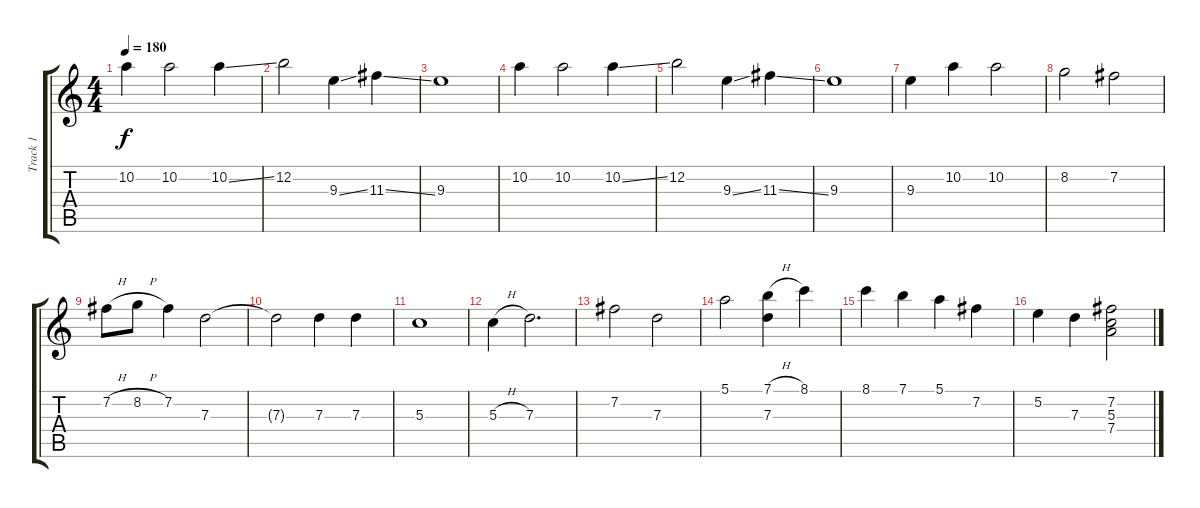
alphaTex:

\track ("Track 1" "Track 1") {instrument electricguitarjazz}
\staff {score tabs}
\tuning (E4 B3 G3 D3 A2 E2) {hide}
\ts (4 4)
\tempo 180
\clef g2
\ks c
10.2.4{dy f} 10.2.2 10.2{ss}.4 |
12.2.2 9.3{ss}.4 11.3{ss}.4 |
9.3.1 |
10.2.4 10.2.2 10.2{ss}.4 |
12.2.2 9.3{ss}.4 11.3{ss}.4 |
9.3.1 |
9.3.4 10.2.4 10.2.2 |
8.2.2 7.2.2 |
7.2{h}.8 8.2{h}.8 7.2.4 7.3.2 |
7.3{t}.2 7.3.4 7.3.4 |
5.3.1 |
5.3{h}.4 7.3.2{d} |
7.2.2 7.3.2 |
5.1.2 (7.1{h} 7.3).4 8.1.4 |
8.1.4 7.1.4 5.1.4 7.2.4 |
5.2.4 7.3.4 (7.2 5.3 7.4).2
